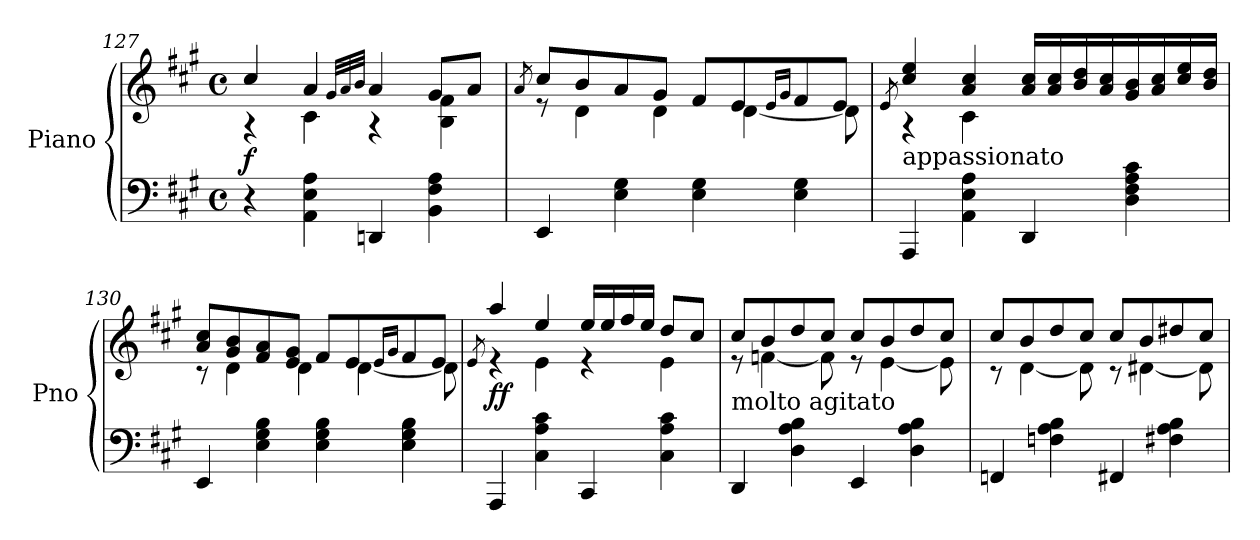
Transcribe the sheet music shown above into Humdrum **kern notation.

**kern	**kern	**dynam
*part1	*part1	*part1
*staff2	*staff1	*staff1/2
*I"Piano	*	*
*I'Pno	*	*
*clefF4	*clefG2	*
*k[f#c#g#]	*k[f#c#g#]	*
*A:	*A:	*
*M4/4	*M4/4	*
*met(c)	*met(c)	*
=127	=127	=127
*	*^	*
!	!	!	!LO:DY:b
4r	4cc#/	4rA	f
4AA\ 4E\ 4A\	4a/	4c#\	.
.	32qg#/LLL	.	.
.	32qa/	.	.
.	32qb/JJJ	.	.
4DDn/	4a/	4rA	.
4BB\ 4F#\ 4A\	8g#/L	4B\ 4f#\	.
.	8a/J	.	.
=128	=128	=128	=128
.	8qa/	.	.
4EE/	8cc#/L	8re	.
.	8b/	4d\	.
4E\ 4G#\	8a/	.	.
.	8g#/J	4d\	.
4E\ 4G#\	8f#/L	.	.
.	8e/	[4d\	.
.	16qe/LL	.	.
.	16qg#/JJ	.	.
4E\ 4G#\	8f#/	.	.
.	8e/J	8d\]	.
=129	=129	=129	=129
.	8qe/	.	.
!LO:TX:a:t=appassionato	!	!	!
4AAA/	4cc#/ 4ee/	4rA	.
4AA\ 4E\ 4A\	4a/ 4cc#/	4c#\	.
4DD/	16a/ 16cc#/LL	2ryy	.
.	16a/ 16cc#/	.	.
.	16b/ 16dd/	.	.
.	16a/ 16cc#/	.	.
4D\ 4F#\ 4A\ 4c#\	16g#/ 16b/	.	.
.	16a/ 16cc#/	.	.
.	16cc#/ 16ee/	.	.
.	16b/ 16dd/JJ	.	.
!!LO:LB:g=z	!!
=130	=130	=130	=130
4EE/	8a/ 8cc#/L	8rc	.
.	8g#/ 8b/	4d\	.
4E\ 4G#\ 4B\	8f#/ 8a/	.	.
.	8e/ 8g#/J	4d\	.
4E\ 4G#\ 4B\	8f#/L	.	.
.	8e/	[4d\	.
.	16qe/LL	.	.
.	16qg#/JJ	.	.
4E\ 4G#\ 4B\	8f#/	.	.
.	8e/J	8d\]	.
=131	=131	=131	=131
.	8qe/	.	.
!	!	!	!LO:DY:b
4AAA/	4aa/	4re	ff
4C#\ 4A\ 4c#\	4ee/	4e\	.
4CC#/	16ee/LL	4re	.
.	16ee/	.	.
.	16ff#/	.	.
.	16ee/JJ	.	.
4C#\ 4A\ 4c#\	8dd/L	4e\	.
.	8cc#/J	.	.
=132	=132	=132	=132
!	!LO:TX:b:t=molto agitato	!	!
4DD/	8cc#/L	8re	.
.	8b/	[4fn\	.
4D\ 4A\ 4B\	8dd/	.	.
.	8cc#/J	8f\]	.
4EE/	8cc#/L	8re	.
.	8b/	[4e\	.
4D\ 4A\ 4B\	8dd/	.	.
.	8cc#/J	8e\]	.
=133	=133	=133	=133
4FFn/	8cc#/L	8rc	.
.	8b/	[4d\	.
4Fn\ 4A\ 4B\	8dd/	.	.
.	8cc#/J	8d\]	.
4FF#X/	8cc#/L	8rc	.
.	8b/	[4d#X\	.
4F#X\ 4A\ 4B\	8dd#X/	.	.
.	8cc#/J	8d#\]	.
*	*v	*v	*
=	=	=
*-	*-	*-
